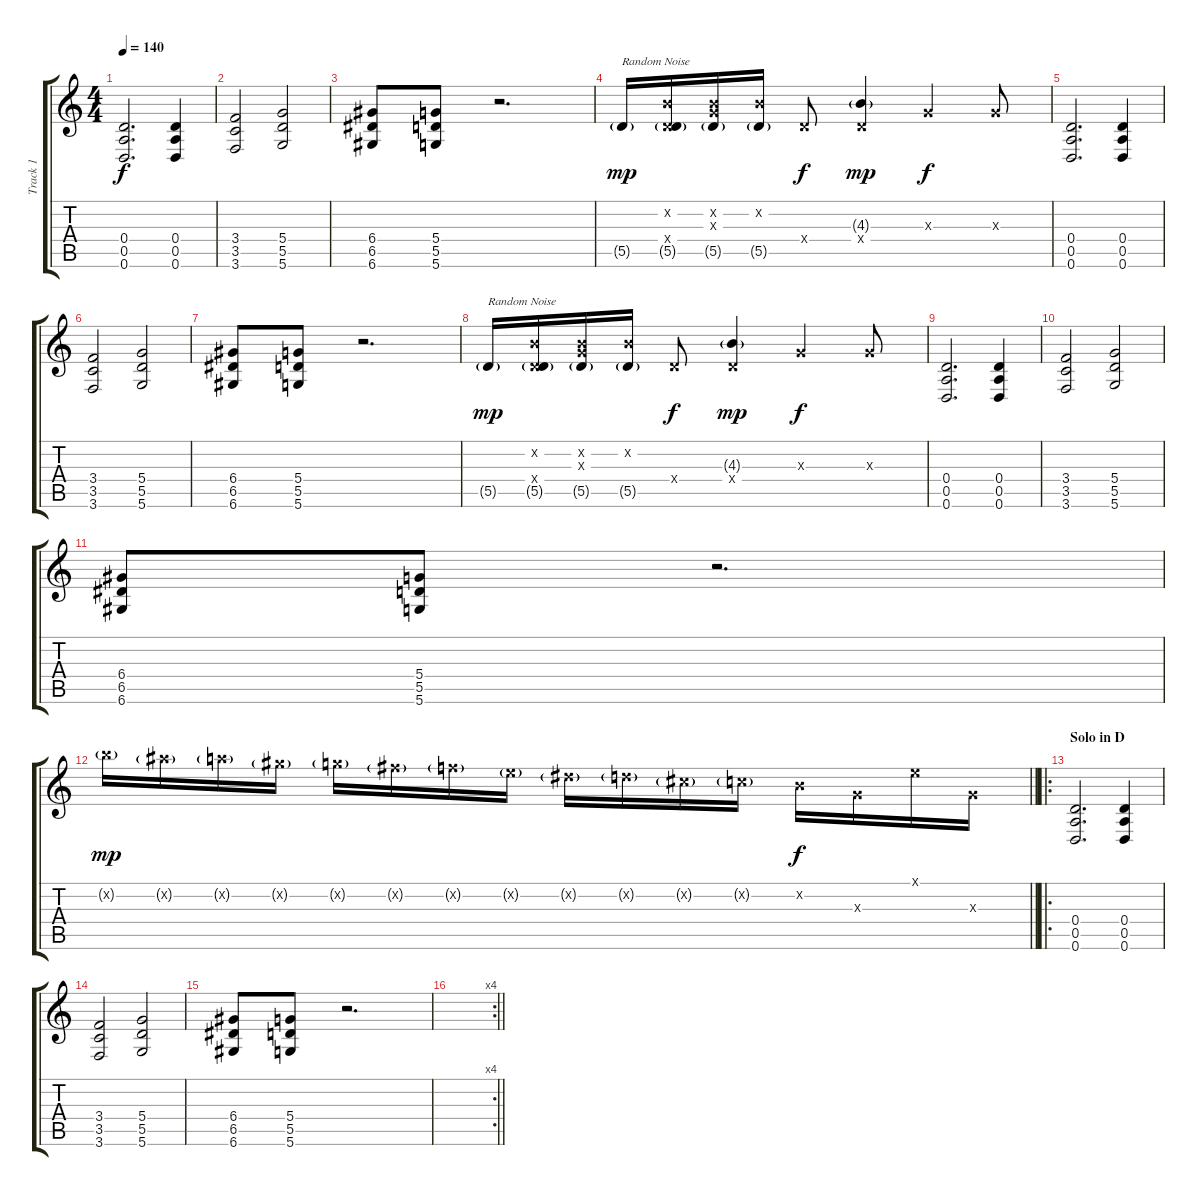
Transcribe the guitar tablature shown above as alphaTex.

\track ("Track 1" "Track 1") {instrument overdrivenguitar}
\staff {score tabs}
\tuning (E4 B3 G3 D3 A2 D2) {hide}
\ts (4 4)
\tempo 140
\clef g2
\ks c
(0.4 0.5 0.6).2{d dy f} (0.4 0.5 0.6).4 |
(3.4 3.5 3.6).2 (5.4 5.5 5.6).2 |
(6.4 6.5 6.6).8 (5.4 5.5 5.6).8 r.2{d} |
5.5{g}.16{txt "Random Noise" dy mp} (0.2{x} 0.4{x} 5.5{g}).16 (0.2{x} 0.3{x} 5.5{g}).16 (0.2{x} 5.5{g}).16 0.4{x}.8{dy f} (4.3{g} 0.4{x}).4{dy mp} 0.3{x}.4{dy f} 0.3{x}.8 |
(0.4 0.5 0.6).2{d} (0.4 0.5 0.6).4 |
(3.4 3.5 3.6).2 (5.4 5.5 5.6).2 |
(6.4 6.5 6.6).8 (5.4 5.5 5.6).8 r.2{d} |
5.5{g}.16{txt "Random Noise" dy mp} (0.2{x} 0.4{x} 5.5{g}).16 (0.2{x} 0.3{x} 5.5{g}).16 (0.2{x} 5.5{g}).16 0.4{x}.8{dy f} (4.3{g} 0.4{x}).4{dy mp} 0.3{x}.4{dy f} 0.3{x}.8 |
(0.4 0.5 0.6).2{d} (0.4 0.5 0.6).4 |
(3.4 3.5 3.6).2 (5.4 5.5 5.6).2 |
(6.4 6.5 6.6).8 (5.4 5.5 5.6).8 r.2{d} |
\barLineRight lightlight
12.2{g x}.16{dy mp} 11.2{g x}.16 10.2{g x}.16 9.2{g x}.16 8.2{g x}.16 7.2{g x}.16 6.2{g x}.16 5.2{g x}.16 4.2{g x}.16 3.2{g x}.16 2.2{g x}.16 1.2{g x}.16 0.2{x}.16{dy f} 0.3{x}.16 0.1{x}.16 0.3{x}.16 |
\ro
\section ("" "Solo in D ")
(0.4 0.5 0.6).2{d} (0.4 0.5 0.6).4 |
(3.4 3.5 3.6).2 (5.4 5.5 5.6).2 |
(6.4 6.5 6.6).8 (5.4 5.5 5.6).8 r.2{d} |
\rc 4
\barLineRight lightlight
